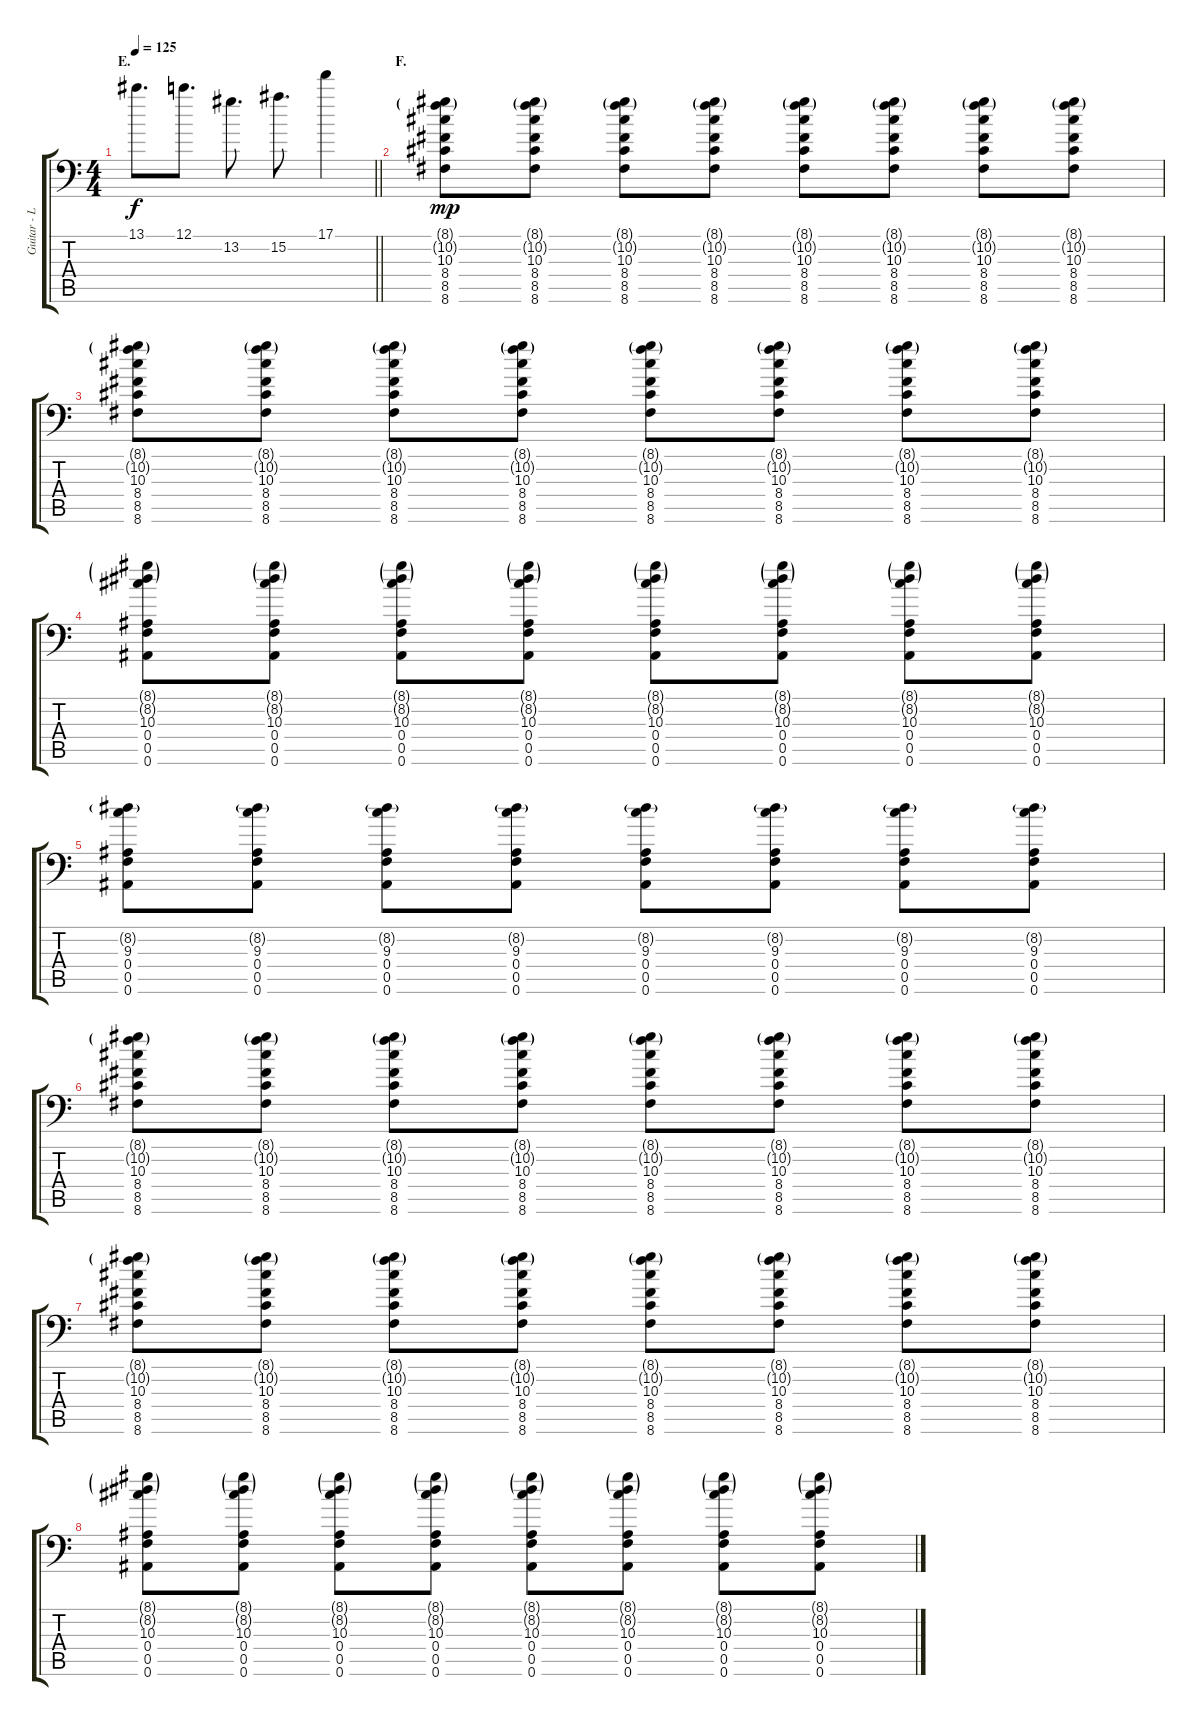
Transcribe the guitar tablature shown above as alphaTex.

\track ("Guitar - Left" "Guitar - L") {instrument distortionguitar}
\staff {score tabs}
\tuning (C4 G3 Eb3 Bb2 F2 Bb1) {hide}
\ts (4 4)
\section ("" "E.")
\tempo 125
\clef f4
\barLineRight lightlight
\ks c
13.1.8{d dy f} 12.1.8{d} 13.2.8{d} 15.2.8{d} 17.1.4 |
\section ("" "F.")
(8.1{g} 10.2{g} 10.3 8.4 8.5 8.6).8{dy mp} (8.1{g} 10.2{g} 10.3 8.4 8.5 8.6).8 (8.1{g} 10.2{g} 10.3 8.4 8.5 8.6).8 (8.1{g} 10.2{g} 10.3 8.4 8.5 8.6).8 (8.1{g} 10.2{g} 10.3 8.4 8.5 8.6).8 (8.1{g} 10.2{g} 10.3 8.4 8.5 8.6).8 (8.1{g} 10.2{g} 10.3 8.4 8.5 8.6).8 (8.1{g} 10.2{g} 10.3 8.4 8.5 8.6).8 |
(8.1{g} 10.2{g} 10.3 8.4 8.5 8.6).8 (8.1{g} 10.2{g} 10.3 8.4 8.5 8.6).8 (8.1{g} 10.2{g} 10.3 8.4 8.5 8.6).8 (8.1{g} 10.2{g} 10.3 8.4 8.5 8.6).8 (8.1{g} 10.2{g} 10.3 8.4 8.5 8.6).8 (8.1{g} 10.2{g} 10.3 8.4 8.5 8.6).8 (8.1{g} 10.2{g} 10.3 8.4 8.5 8.6).8 (8.1{g} 10.2{g} 10.3 8.4 8.5 8.6).8 |
(8.1{g} 8.2{g} 10.3 0.4 0.5 0.6).8 (8.1{g} 8.2{g} 10.3 0.4 0.5 0.6).8 (8.1{g} 8.2{g} 10.3 0.4 0.5 0.6).8 (8.1{g} 8.2{g} 10.3 0.4 0.5 0.6).8 (8.1{g} 8.2{g} 10.3 0.4 0.5 0.6).8 (8.1{g} 8.2{g} 10.3 0.4 0.5 0.6).8 (8.1{g} 8.2{g} 10.3 0.4 0.5 0.6).8 (8.1{g} 8.2{g} 10.3 0.4 0.5 0.6).8 |
(8.2{g} 9.3 0.4 0.5 0.6).8 (8.2{g} 9.3 0.4 0.5 0.6).8 (8.2{g} 9.3 0.4 0.5 0.6).8 (8.2{g} 9.3 0.4 0.5 0.6).8 (8.2{g} 9.3 0.4 0.5 0.6).8 (8.2{g} 9.3 0.4 0.5 0.6).8 (8.2{g} 9.3 0.4 0.5 0.6).8 (8.2{g} 9.3 0.4 0.5 0.6).8 |
(8.1{g} 10.2{g} 10.3 8.4 8.5 8.6).8 (8.1{g} 10.2{g} 10.3 8.4 8.5 8.6).8 (8.1{g} 10.2{g} 10.3 8.4 8.5 8.6).8 (8.1{g} 10.2{g} 10.3 8.4 8.5 8.6).8 (8.1{g} 10.2{g} 10.3 8.4 8.5 8.6).8 (8.1{g} 10.2{g} 10.3 8.4 8.5 8.6).8 (8.1{g} 10.2{g} 10.3 8.4 8.5 8.6).8 (8.1{g} 10.2{g} 10.3 8.4 8.5 8.6).8 |
(8.1{g} 10.2{g} 10.3 8.4 8.5 8.6).8 (8.1{g} 10.2{g} 10.3 8.4 8.5 8.6).8 (8.1{g} 10.2{g} 10.3 8.4 8.5 8.6).8 (8.1{g} 10.2{g} 10.3 8.4 8.5 8.6).8 (8.1{g} 10.2{g} 10.3 8.4 8.5 8.6).8 (8.1{g} 10.2{g} 10.3 8.4 8.5 8.6).8 (8.1{g} 10.2{g} 10.3 8.4 8.5 8.6).8 (8.1{g} 10.2{g} 10.3 8.4 8.5 8.6).8 |
(8.1{g} 8.2{g} 10.3 0.4 0.5 0.6).8 (8.1{g} 8.2{g} 10.3 0.4 0.5 0.6).8 (8.1{g} 8.2{g} 10.3 0.4 0.5 0.6).8 (8.1{g} 8.2{g} 10.3 0.4 0.5 0.6).8 (8.1{g} 8.2{g} 10.3 0.4 0.5 0.6).8 (8.1{g} 8.2{g} 10.3 0.4 0.5 0.6).8 (8.1{g} 8.2{g} 10.3 0.4 0.5 0.6).8 (8.1{g} 8.2{g} 10.3 0.4 0.5 0.6).8
